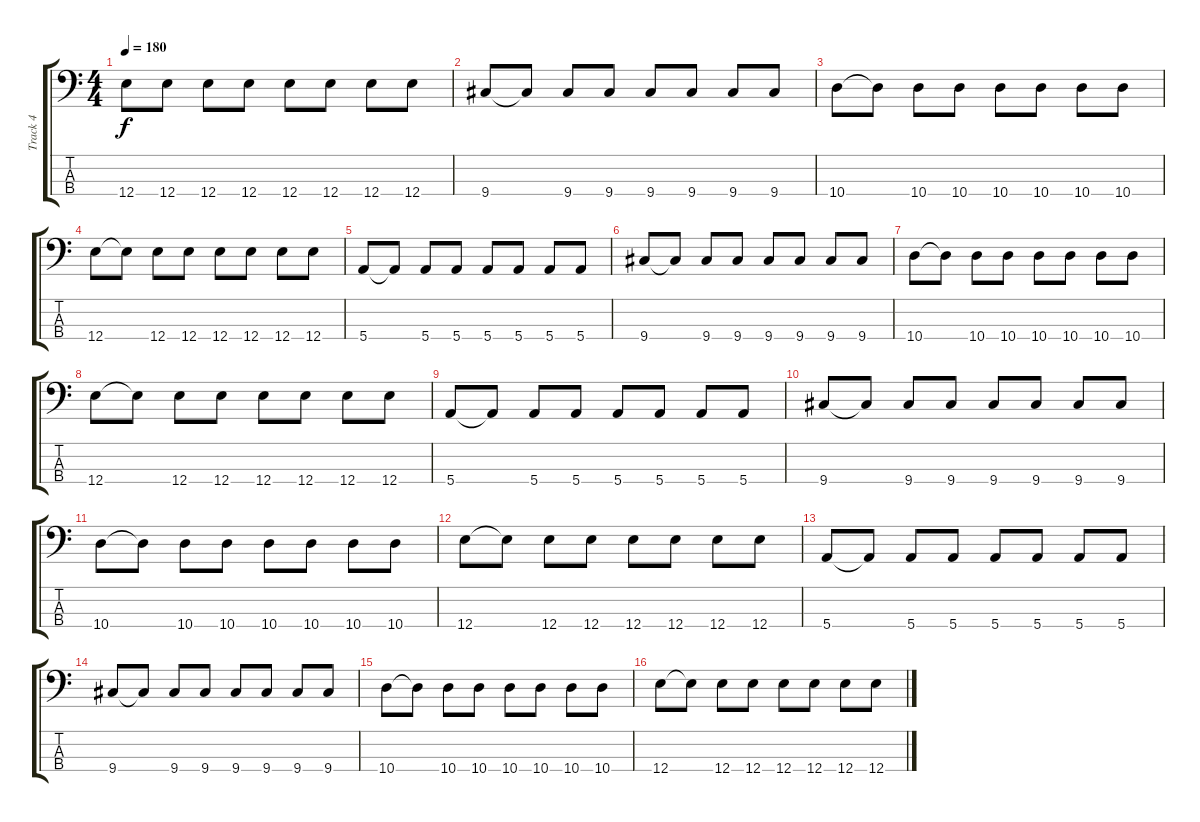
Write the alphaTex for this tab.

\track ("Track 4" "Track 4") {instrument electricbasspick}
\staff {score tabs}
\tuning (G2 D2 A1 E1) {hide}
\ts (4 4)
\tempo 180
\clef f4
\ks c
12.4.8{dy f} 12.4.8 12.4.8 12.4.8 12.4.8 12.4.8 12.4.8 12.4.8 |
9.4.8 9.4{t}.8 9.4.8 9.4.8 9.4.8 9.4.8 9.4.8 9.4.8 |
10.4.8 10.4{t}.8 10.4.8 10.4.8 10.4.8 10.4.8 10.4.8 10.4.8 |
12.4.8 12.4{t}.8 12.4.8 12.4.8 12.4.8 12.4.8 12.4.8 12.4.8 |
5.4.8 5.4{t}.8 5.4.8 5.4.8 5.4.8 5.4.8 5.4.8 5.4.8 |
9.4.8 9.4{t}.8 9.4.8 9.4.8 9.4.8 9.4.8 9.4.8 9.4.8 |
10.4.8 10.4{t}.8 10.4.8 10.4.8 10.4.8 10.4.8 10.4.8 10.4.8 |
12.4.8 12.4{t}.8 12.4.8 12.4.8 12.4.8 12.4.8 12.4.8 12.4.8 |
5.4.8 5.4{t}.8 5.4.8 5.4.8 5.4.8 5.4.8 5.4.8 5.4.8 |
9.4.8 9.4{t}.8 9.4.8 9.4.8 9.4.8 9.4.8 9.4.8 9.4.8 |
10.4.8 10.4{t}.8 10.4.8 10.4.8 10.4.8 10.4.8 10.4.8 10.4.8 |
12.4.8 12.4{t}.8 12.4.8 12.4.8 12.4.8 12.4.8 12.4.8 12.4.8 |
5.4.8 5.4{t}.8 5.4.8 5.4.8 5.4.8 5.4.8 5.4.8 5.4.8 |
9.4.8 9.4{t}.8 9.4.8 9.4.8 9.4.8 9.4.8 9.4.8 9.4.8 |
10.4.8 10.4{t}.8 10.4.8 10.4.8 10.4.8 10.4.8 10.4.8 10.4.8 |
12.4.8 12.4{t}.8 12.4.8 12.4.8 12.4.8 12.4.8 12.4.8 12.4.8
